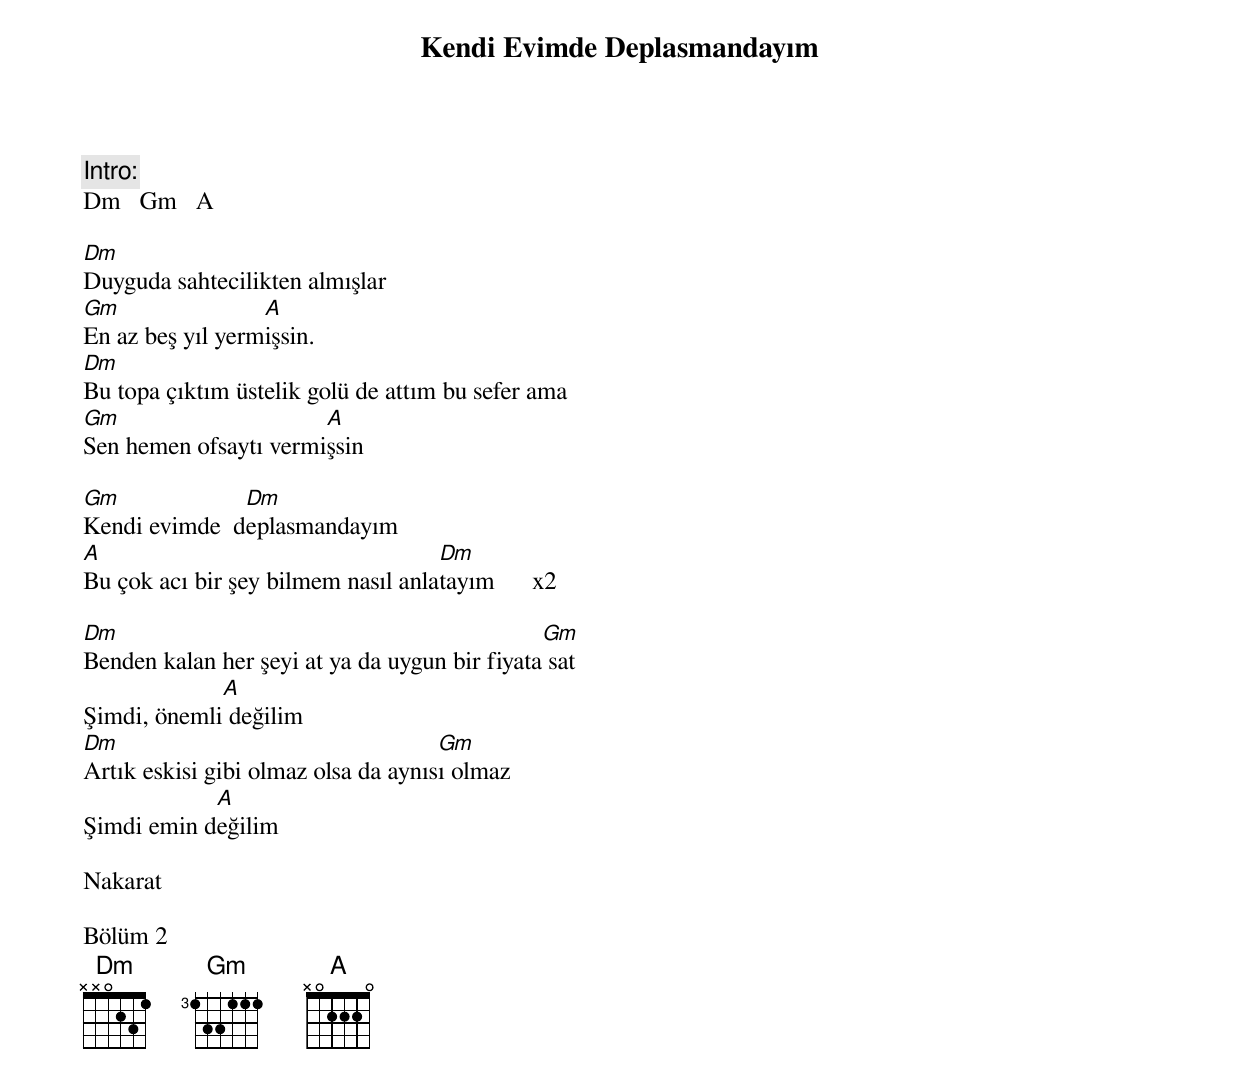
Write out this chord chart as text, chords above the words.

{title: Kendi Evimde Deplasmandayım}
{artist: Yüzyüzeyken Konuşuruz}

Intro:
Dm   Gm   A

Dm
Duyguda sahtecilikten almışlar
Gm                A
En az beş yıl yermişsin.
Dm
Bu topa çıktım üstelik golü de attım bu sefer ama
Gm                     A
Sen hemen ofsaytı vermişsin

Gm             Dm
Kendi evimde  deplasmandayım
A                                   Dm
Bu çok acı bir şey bilmem nasıl anlatayım      x2

Dm                                             Gm
Benden kalan her şeyi at ya da uygun bir fiyata sat
             A
Şimdi, önemli değilim
Dm                                   Gm
Artık eskisi gibi olmaz olsa da aynısı olmaz
            A
Şimdi emin değilim

Nakarat

Bölüm 2
